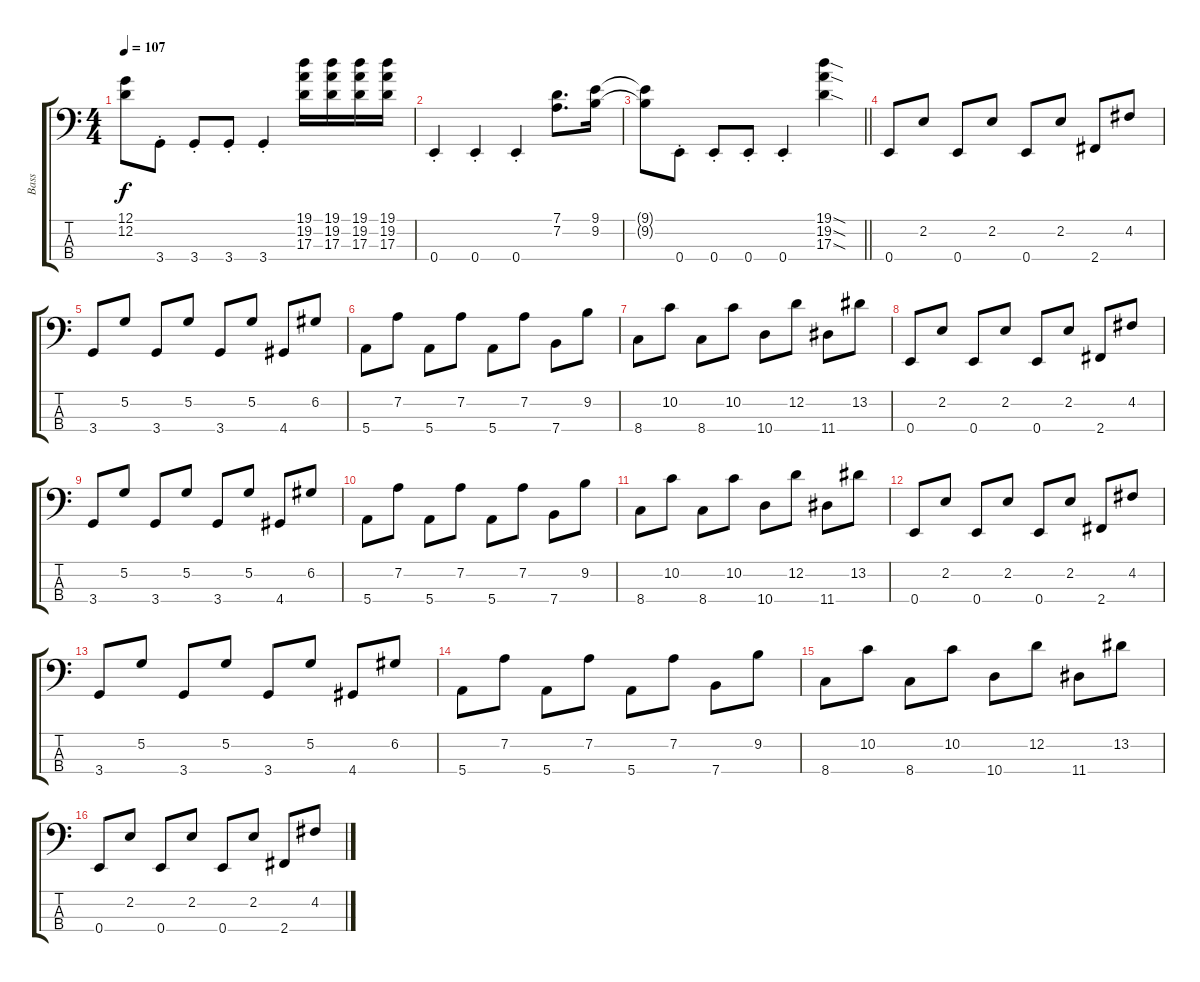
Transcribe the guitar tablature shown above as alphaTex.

\track ("Bass" "Bass") {instrument slapbass1}
\staff {score tabs}
\tuning (G2 D2 A1 E1) {hide}
\ts (4 4)
\tempo 107
\clef f4
\ks c
(12.1{t} 12.2{t}).8{dy f} 3.4{st}.8 3.4{st}.8 3.4{st}.8 3.4{st}.4 (19.1 19.2 17.3).16 (19.1 19.2 17.3).16 (19.1 19.2 17.3).16 (19.1 19.2 17.3).16 |
0.4{st}.4 0.4{st}.4 0.4{st}.4 (7.1 7.2).8{d} (9.1 9.2).16 |
\barLineRight lightlight
(9.1{t} 9.2{t}).8 0.4{st}.8 0.4{st}.8 0.4{st}.8 0.4{st}.4 (19.1{sod} 19.2{sod} 17.3{sod}).4 |
0.4.8 2.2.8 0.4.8 2.2.8 0.4.8 2.2.8 2.4.8 4.2.8 |
3.4.8 5.2.8 3.4.8 5.2.8 3.4.8 5.2.8 4.4.8 6.2.8 |
5.4.8 7.2.8 5.4.8 7.2.8 5.4.8 7.2.8 7.4.8 9.2.8 |
8.4.8 10.2.8 8.4.8 10.2.8 10.4.8 12.2.8 11.4.8 13.2.8 |
0.4.8 2.2.8 0.4.8 2.2.8 0.4.8 2.2.8 2.4.8 4.2.8 |
3.4.8 5.2.8 3.4.8 5.2.8 3.4.8 5.2.8 4.4.8 6.2.8 |
5.4.8 7.2.8 5.4.8 7.2.8 5.4.8 7.2.8 7.4.8 9.2.8 |
8.4.8 10.2.8 8.4.8 10.2.8 10.4.8 12.2.8 11.4.8 13.2.8 |
0.4.8 2.2.8 0.4.8 2.2.8 0.4.8 2.2.8 2.4.8 4.2.8 |
3.4.8 5.2.8 3.4.8 5.2.8 3.4.8 5.2.8 4.4.8 6.2.8 |
5.4.8 7.2.8 5.4.8 7.2.8 5.4.8 7.2.8 7.4.8 9.2.8 |
8.4.8 10.2.8 8.4.8 10.2.8 10.4.8 12.2.8 11.4.8 13.2.8 |
0.4.8 2.2.8 0.4.8 2.2.8 0.4.8 2.2.8 2.4.8 4.2.8
